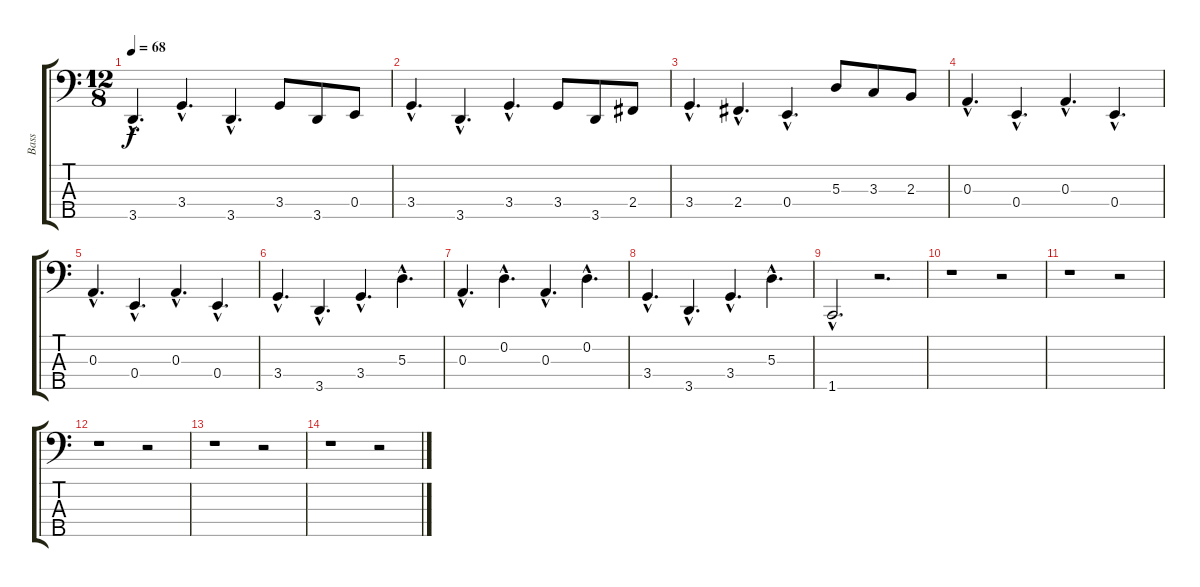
\track ("Bass" "Bass") {instrument electricbassfinger}
\staff {score tabs}
\tuning (G2 D2 A1 E1 B0) {hide}
\ts (12 8)
\tempo 68
\clef f4
\ks c
3.5{hac}.4{d dy f} 3.4{hac}.4{d} 3.5{hac}.4{d} 3.4.8 3.5.8 0.4.8 |
3.4{hac}.4{d} 3.5{hac}.4{d} 3.4{hac}.4{d} 3.4.8 3.5.8 2.4.8 |
3.4{hac}.4{d} 2.4{hac}.4{d} 0.4{hac}.4{d} 5.3.8 3.3.8 2.3.8 |
0.3{hac}.4{d} 0.4{hac}.4{d} 0.3{hac}.4{d} 0.4{hac}.4{d} |
0.3{hac}.4{d} 0.4{hac}.4{d} 0.3{hac}.4{d} 0.4{hac}.4{d} |
3.4{hac}.4{d} 3.5{hac}.4{d} 3.4{hac}.4{d} 5.3{hac}.4{d} |
0.3{hac}.4{d} 0.2{hac}.4{d} 0.3{hac}.4{d} 0.2{hac}.4{d} |
3.4{hac}.4{d} 3.5{hac}.4{d} 3.4{hac}.4{d} 5.3{hac}.4{d} |
1.5{hac}.2{d} r.2{d} |
r.1 r.2 |
r.1 r.2 |
r.1 r.2 |
r.1 r.2 |
r.1 r.2
